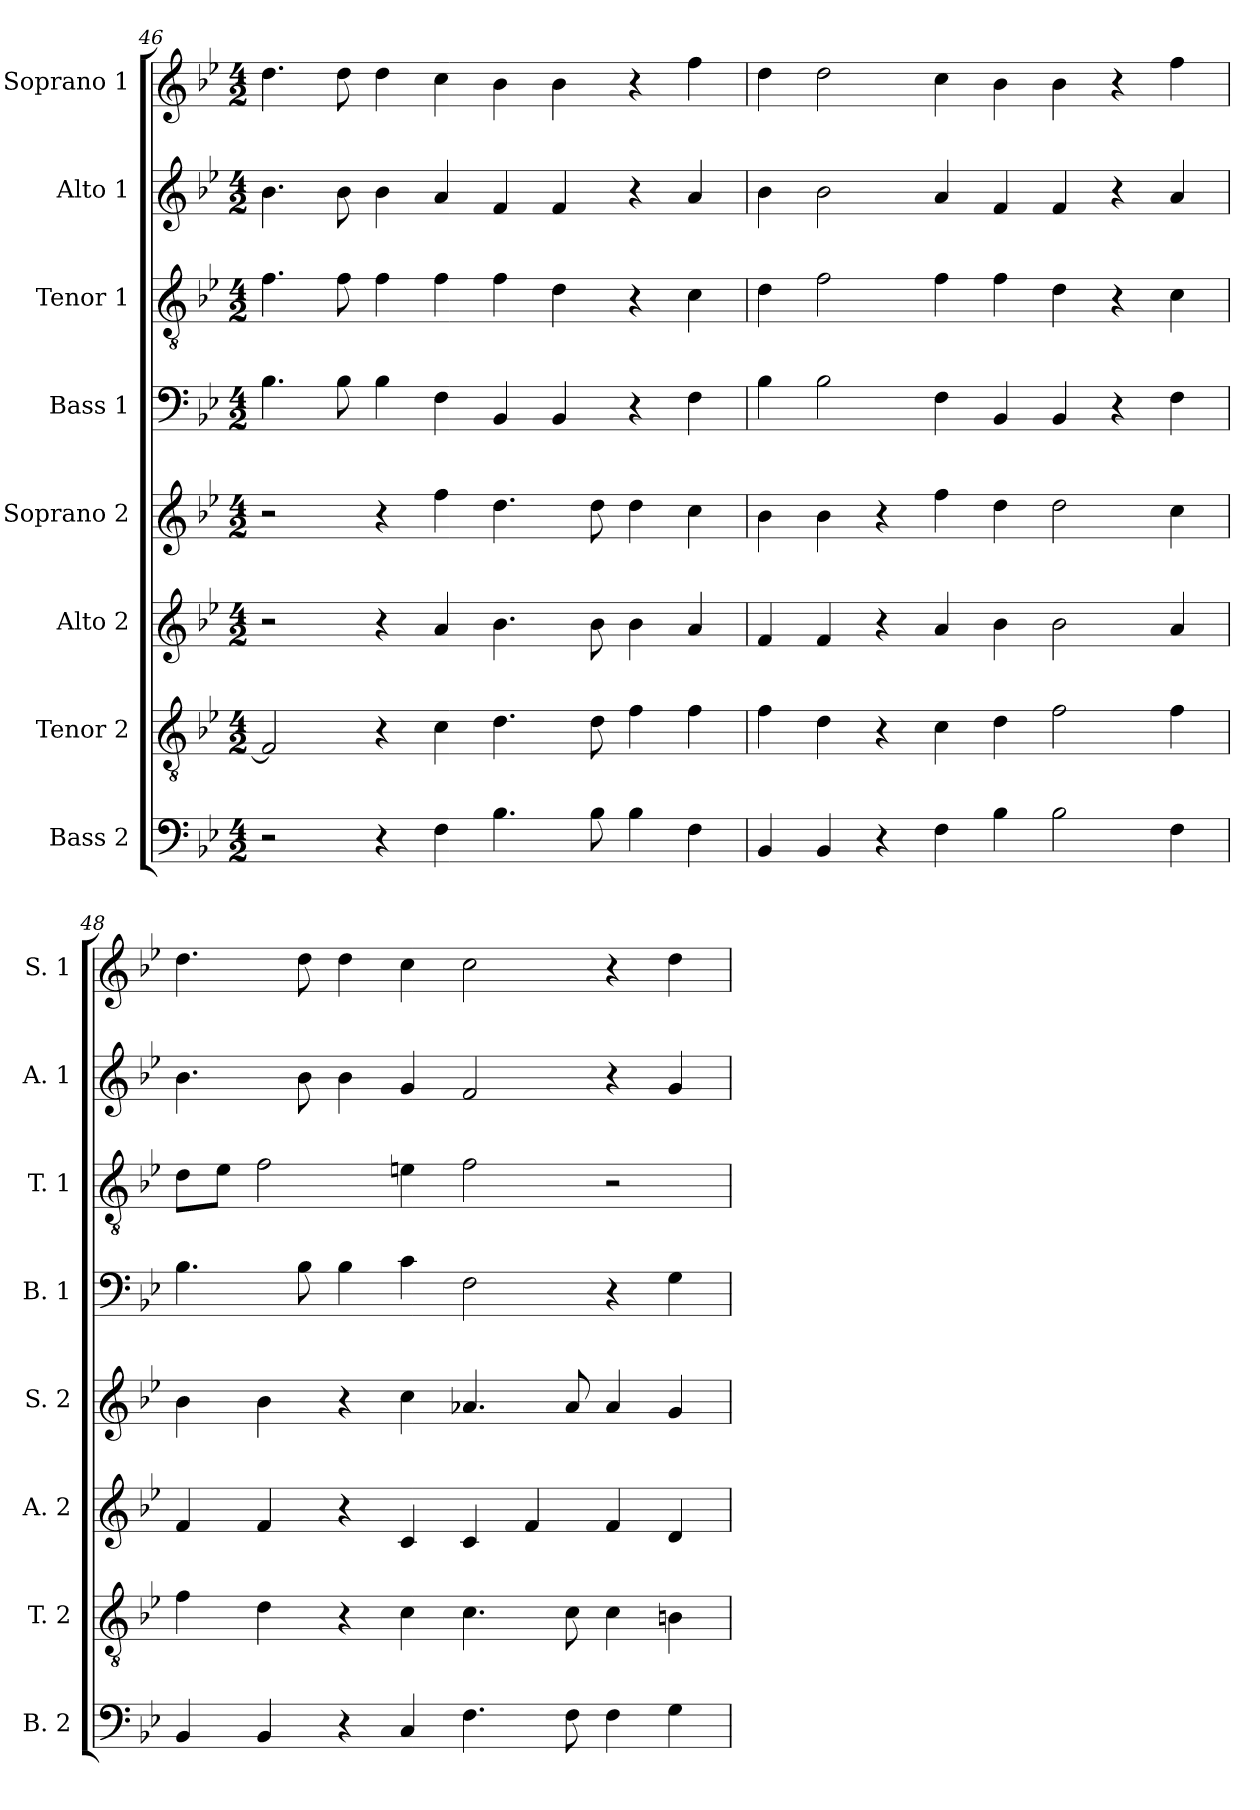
**kern	**kern	**kern	**kern	**kern	**kern	**kern	**kern
*part8	*part7	*part6	*part5	*part4	*part3	*part2	*part1
*staff8	*staff7	*staff6	*staff5	*staff4	*staff3	*staff2	*staff1
*I"Bass 2	*I"Tenor 2	*I"Alto 2	*I"Soprano 2	*I"Bass 1	*I"Tenor 1	*I"Alto 1	*I"Soprano 1
*I'B. 2	*I'T. 2	*I'A. 2	*I'S. 2	*I'B. 1	*I'T. 1	*I'A. 1	*I'S. 1
!!LO:LB:g=z
*clefF4	*clefGv2	*clefG2	*clefG2	*clefF4	*clefGv2	*clefG2	*clefG2
*k[b-e-]	*k[b-e-]	*k[b-e-]	*k[b-e-]	*k[b-e-]	*k[b-e-]	*k[b-e-]	*k[b-e-]
*M4/2	*M4/2	*M4/2	*M4/2	*M4/2	*M4/2	*M4/2	*M4/2
=46	=46	=46	=46	=46	=46	=46	=46
2r	2F/]	2r	2r	4.B-\	4.f\	4.b-\	4.dd\
.	.	.	.	8B-\	8f\	8b-\	8dd\
4r	4r	4r	4r	4B-\	4f\	4b-\	4dd\
4F\	4c\	4a/	4ff\	4F\	4f\	4a/	4cc\
4.B-\	4.d\	4.b-\	4.dd\	4BB-/	4f\	4f/	4b-\
.	.	.	.	4BB-/	4d\	4f/	4b-\
8B-\	8d\	8b-\	8dd\	.	.	.	.
4B-\	4f\	4b-\	4dd\	4r	4r	4r	4r
4F\	4f\	4a/	4cc\	4F\	4c\	4a/	4ff\
=47	=47	=47	=47	=47	=47	=47	=47
4BB-/	4f\	4f/	4b-\	4B-\	4d\	4b-\	4dd\
4BB-/	4d\	4f/	4b-\	2B-\	2f\	2b-\	2dd\
4r	4r	4r	4r	.	.	.	.
4F\	4c\	4a/	4ff\	4F\	4f\	4a/	4cc\
4B-\	4d\	4b-\	4dd\	4BB-/	4f\	4f/	4b-\
2B-\	2f\	2b-\	2dd\	4BB-/	4d\	4f/	4b-\
.	.	.	.	4r	4r	4r	4r
4F\	4f\	4a/	4cc\	4F\	4c\	4a/	4ff\
=48	=48	=48	=48	=48	=48	=48	=48
4BB-/	4f\	4f/	4b-\	4.B-\	8d\L	4.b-\	4.dd\
.	.	.	.	.	8e-\J	.	.
4BB-/	4d\	4f/	4b-\	.	2f\	.	.
.	.	.	.	8B-\	.	8b-\	8dd\
4r	4r	4r	4r	4B-\	.	4b-\	4dd\
4C/	4c\	4c/	4cc\	4c\	4en\	4g/	4cc\
4.F\	4.c\	4c/	4.a-X/	2F\	2f\	2f/	2cc\
.	.	4f/	.	.	.	.	.
8F\	8c\	.	8a-/	.	.	.	.
4F\	4c\	4f/	4a-/	4r	2r	4r	4r
4G\	4Bn\	4d/	4g/	4G\	.	4g/	4dd\
=	=	=	=	=	=	=	=
*-	*-	*-	*-	*-	*-	*-	*-
